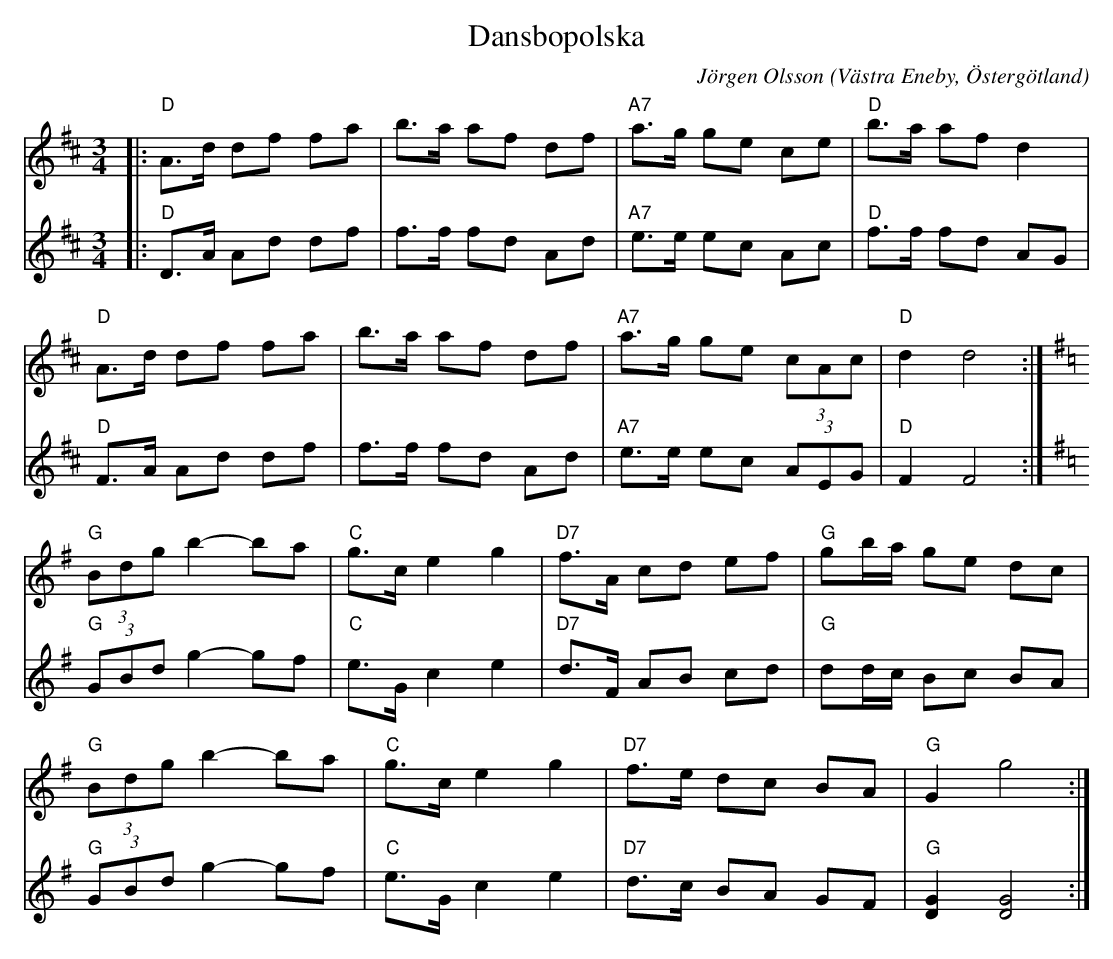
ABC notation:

X:1
T:Dansbopolska
C:Jörgen Olsson
O:Västra Eneby, Östergötland
M:3/4
L:1/8
K:D
V:1
|:"D"A>d df fa|b>a af df|"A7"a>g ge ce|"D"b>a af d2|
"D"A>d df fa|b>a af df|"A7"a>g ge (3cAc|"D"d2 d4:|
[K:G]"G"(3Bdg b2- ba|"C"g>c e2 g2|"D7"f>A cd ef|"G" gb/a/ ge dc|
"G"(3Bdg b2- ba|"C"g>c e2 g2|"D7"f>e dc BA|"G" G2 g4:|
V:2
|:"D"D>A Ad df|f>f fd Ad|"A7"e>e ec Ac|"D"f>f fd AG|
"D"F>A Ad df|f>f fd Ad|"A7"e>e ec (3AEG|"D"F2 F4:|
[K:G]"G"(3GBd g2- gf|"C"e>G c2 e2|"D7"d>F AB cd|"G" dd/c/ Bc BA|
"G"(3GBd g2- gf|"C"e>G c2 e2|"D7"d>c BA GF|"G" [DG]2 [DG]4:|
